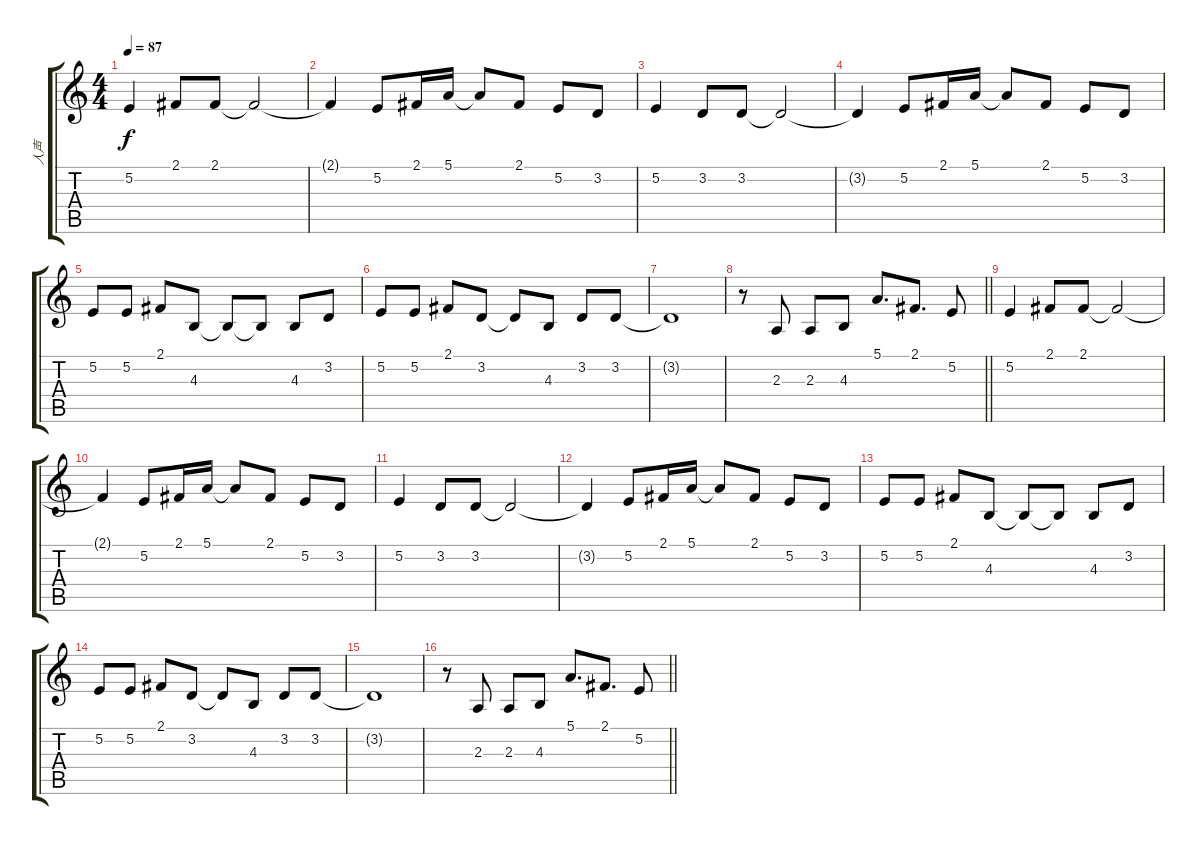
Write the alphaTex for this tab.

\track ("人声" "人声") {instrument lead6voice}
\staff {score tabs}
\tuning (E4 B3 G3 D3 A2 E2) {hide}
\ts (4 4)
\section ("" "")
\tempo 87
\clef g2
\ks c
5.2.4{dy f} 2.1.8 2.1.8 2.1{t}.2 |
2.1{t}.4 5.2.8 2.1.16 5.1.16 5.1{t}.8 2.1.8 5.2.8 3.2.8 |
5.2.4 3.2.8 3.2.8 3.2{t}.2 |
3.2{t}.4 5.2.8 2.1.16 5.1.16 5.1{t}.8 2.1.8 5.2.8 3.2.8 |
5.2.8 5.2.8 2.1.8 4.3.8 4.3{t}.8 4.3{t}.8 4.3.8 3.2.8 |
5.2.8 5.2.8 2.1.8 3.2.8 3.2{t}.8 4.3.8 3.2.8 3.2.8 |
3.2{t}.1 |
\barLineRight lightlight
r.8 2.3.8 2.3.8 4.3.8 5.1.8{d} 2.1.8{d} 5.2.8 |
5.2.4 2.1.8 2.1.8 2.1{t}.2 |
2.1{t}.4 5.2.8 2.1.16 5.1.16 5.1{t}.8 2.1.8 5.2.8 3.2.8 |
5.2.4 3.2.8 3.2.8 3.2{t}.2 |
3.2{t}.4 5.2.8 2.1.16 5.1.16 5.1{t}.8 2.1.8 5.2.8 3.2.8 |
5.2.8 5.2.8 2.1.8 4.3.8 4.3{t}.8 4.3{t}.8 4.3.8 3.2.8 |
5.2.8 5.2.8 2.1.8 3.2.8 3.2{t}.8 4.3.8 3.2.8 3.2.8 |
3.2{t}.1 |
\barLineRight lightlight
r.8 2.3.8 2.3.8 4.3.8 5.1.8{d} 2.1.8{d} 5.2.8
